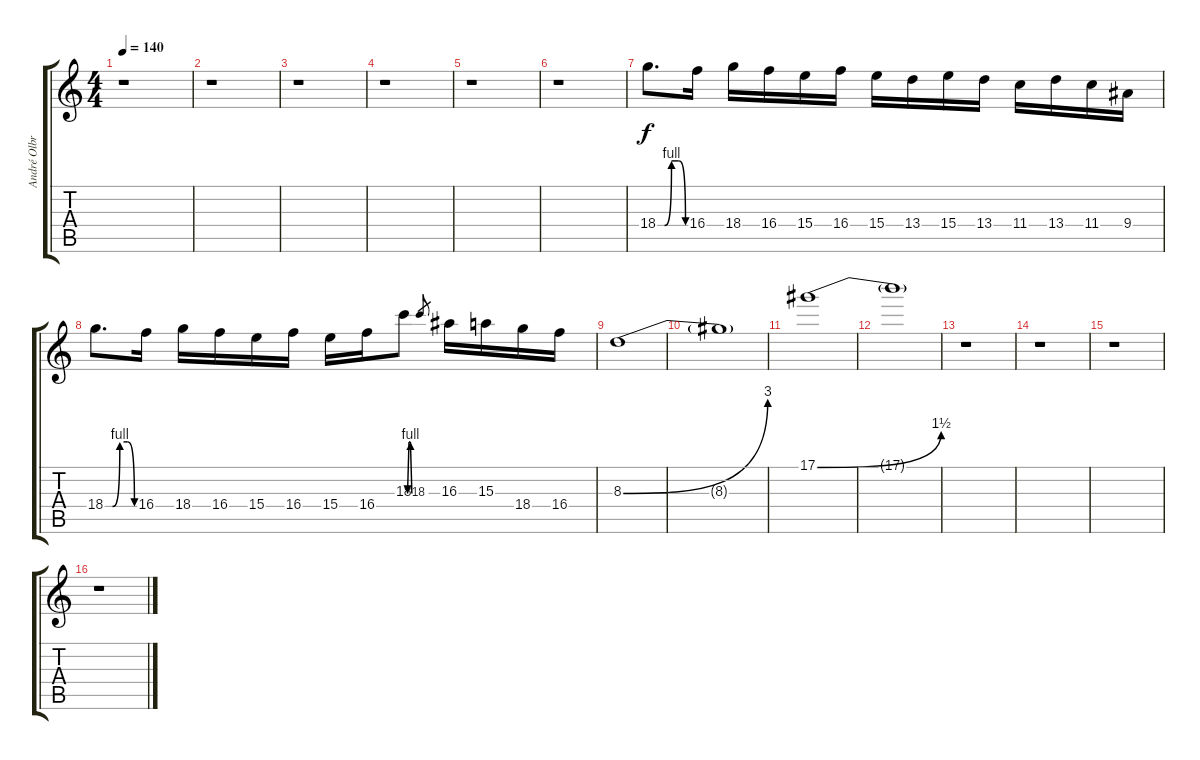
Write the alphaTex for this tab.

\track ("André Olbrich Add." "André Olbr") {instrument distortionguitar}
\staff {score tabs}
\tuning (Eb4 Bb3 Gb3 Db3 Ab2 Eb2) {hide}
\ts (4 4)
\tempo 140
\clef g2
\ks c
r.1{dy f} |
r.1 |
r.1 |
r.1 |
r.1 |
r.1 |
18.4{be (custom 0 0 15 0 30 4 45 4 60 0)}.8{d volume 5} 16.4.16 18.4.16 16.4.16 15.4.16 16.4.16 15.4.16 13.4.16 15.4.16 13.4.16 11.4.16 13.4.16 11.4.16 9.4.16 |
18.4{be (custom 0 0 15 0 30 4 45 4 60 0)}.8{d} 16.4.16 18.4.16 16.4.16 15.4.16 16.4.16 15.4.16 16.4.16 18.3{be (custom 0 0 15 0 30 4 45 4 60 0)}.8 18.3.8{gr} 16.3.16 15.3.16 18.4.16 16.4.16 |
8.3{be (bend 0 0 60 12)}.1{volume 10} |
8.3{t}.1 |
17.1{be (bend 0 0 60 6)}.1 |
17.1{t}.1 |
r.1 |
r.1 |
r.1 |
r.1
